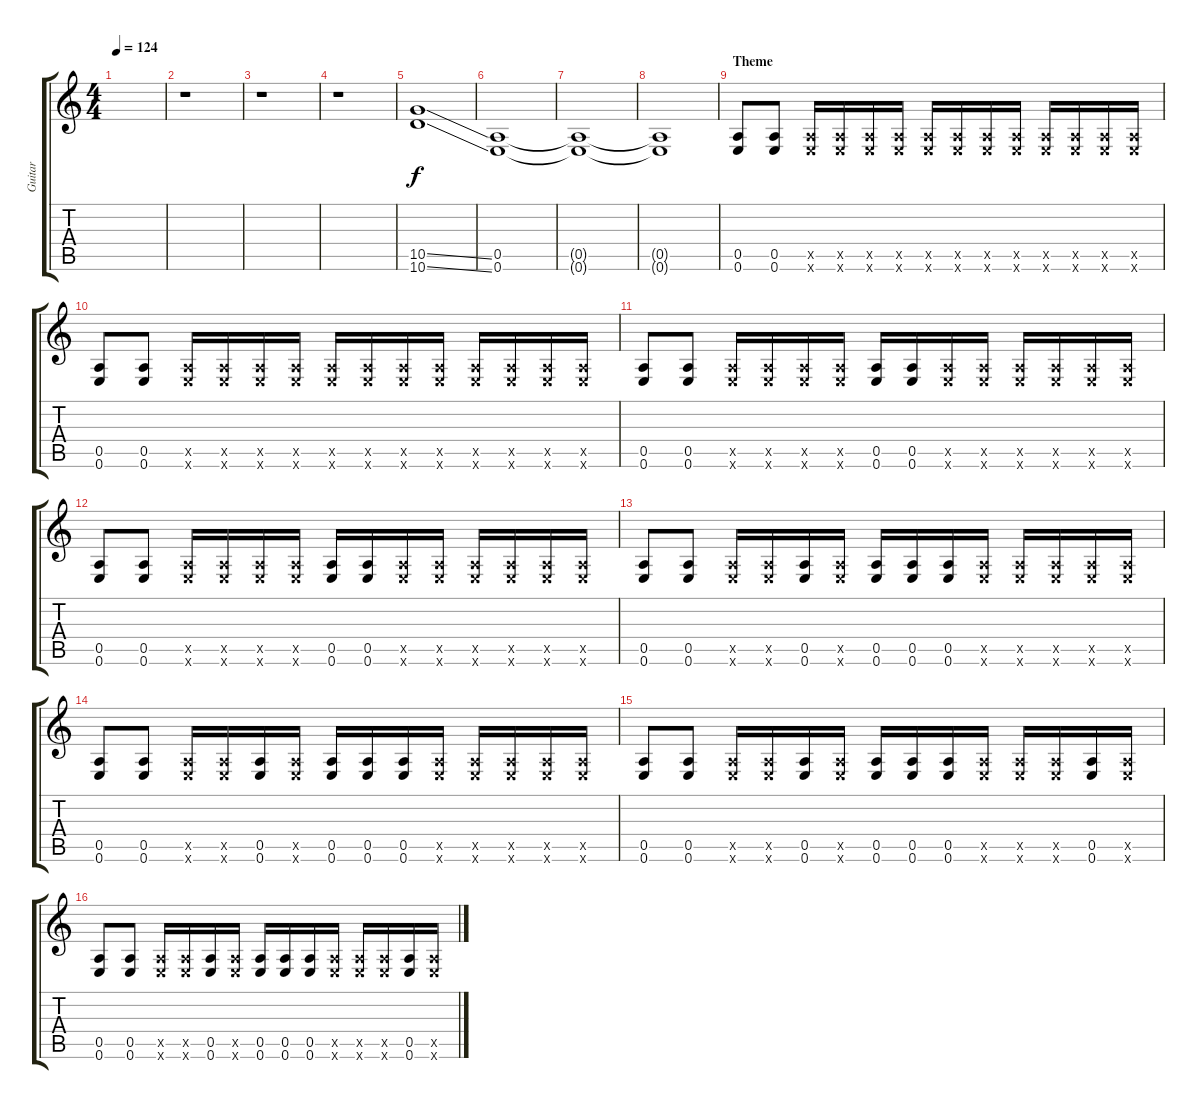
\track ("Guitar" "Guitar") {instrument distortionguitar}
\staff {score tabs}
\tuning (E4 B3 G3 D3 A2 E2) {hide}
\ts (4 4)
\tempo 124
\clef g2
\ks c
|
r.1 |
r.1 |
r.1 |
(10.5{ss} 10.6{ss}).1 |
(0.5 0.6).1 |
(0.5{t} 0.6{t}).1 |
(0.5{t} 0.6{t}).1 |
\section ("" "Theme")
(0.5 0.6).8 (0.5 0.6).8 (0.5{x} 0.6{x}).16 (0.5{x} 0.6{x}).16 (0.5{x} 0.6{x}).16 (0.5{x} 0.6{x}).16 (0.5{x} 0.6{x}).16 (0.5{x} 0.6{x}).16 (0.5{x} 0.6{x}).16 (0.5{x} 0.6{x}).16 (0.5{x} 0.6{x}).16 (0.5{x} 0.6{x}).16 (0.5{x} 0.6{x}).16 (0.5{x} 0.6{x}).16 |
(0.5 0.6).8 (0.5 0.6).8 (0.5{x} 0.6{x}).16 (0.5{x} 0.6{x}).16 (0.5{x} 0.6{x}).16 (0.5{x} 0.6{x}).16 (0.5{x} 0.6{x}).16 (0.5{x} 0.6{x}).16 (0.5{x} 0.6{x}).16 (0.5{x} 0.6{x}).16 (0.5{x} 0.6{x}).16 (0.5{x} 0.6{x}).16 (0.5{x} 0.6{x}).16 (0.5{x} 0.6{x}).16 |
(0.5 0.6).8 (0.5 0.6).8 (0.5{x} 0.6{x}).16 (0.5{x} 0.6{x}).16 (0.5{x} 0.6{x}).16 (0.5{x} 0.6{x}).16 (0.5 0.6).16 (0.5 0.6).16 (0.5{x} 0.6{x}).16 (0.5{x} 0.6{x}).16 (0.5{x} 0.6{x}).16 (0.5{x} 0.6{x}).16 (0.5{x} 0.6{x}).16 (0.5{x} 0.6{x}).16 |
(0.5 0.6).8 (0.5 0.6).8 (0.5{x} 0.6{x}).16 (0.5{x} 0.6{x}).16 (0.5{x} 0.6{x}).16 (0.5{x} 0.6{x}).16 (0.5 0.6).16 (0.5 0.6).16 (0.5{x} 0.6{x}).16 (0.5{x} 0.6{x}).16 (0.5{x} 0.6{x}).16 (0.5{x} 0.6{x}).16 (0.5{x} 0.6{x}).16 (0.5{x} 0.6{x}).16 |
(0.5 0.6).8 (0.5 0.6).8 (0.5{x} 0.6{x}).16 (0.5{x} 0.6{x}).16 (0.5 0.6).16 (0.5{x} 0.6{x}).16 (0.5 0.6).16 (0.5 0.6).16 (0.5 0.6).16 (0.5{x} 0.6{x}).16 (0.5{x} 0.6{x}).16 (0.5{x} 0.6{x}).16 (0.5{x} 0.6{x}).16 (0.5{x} 0.6{x}).16 |
(0.5 0.6).8 (0.5 0.6).8 (0.5{x} 0.6{x}).16 (0.5{x} 0.6{x}).16 (0.5 0.6).16 (0.5{x} 0.6{x}).16 (0.5 0.6).16 (0.5 0.6).16 (0.5 0.6).16 (0.5{x} 0.6{x}).16 (0.5{x} 0.6{x}).16 (0.5{x} 0.6{x}).16 (0.5{x} 0.6{x}).16 (0.5{x} 0.6{x}).16 |
(0.5 0.6).8 (0.5 0.6).8 (0.5{x} 0.6{x}).16 (0.5{x} 0.6{x}).16 (0.5 0.6).16 (0.5{x} 0.6{x}).16 (0.5 0.6).16 (0.5 0.6).16 (0.5 0.6).16 (0.5{x} 0.6{x}).16 (0.5{x} 0.6{x}).16 (0.5{x} 0.6{x}).16 (0.5 0.6).16 (0.5{x} 0.6{x}).16 |
(0.5 0.6).8 (0.5 0.6).8 (0.5{x} 0.6{x}).16 (0.5{x} 0.6{x}).16 (0.5 0.6).16 (0.5{x} 0.6{x}).16 (0.5 0.6).16 (0.5 0.6).16 (0.5 0.6).16 (0.5{x} 0.6{x}).16 (0.5{x} 0.6{x}).16 (0.5{x} 0.6{x}).16 (0.5 0.6).16 (0.5{x} 0.6{x}).16
